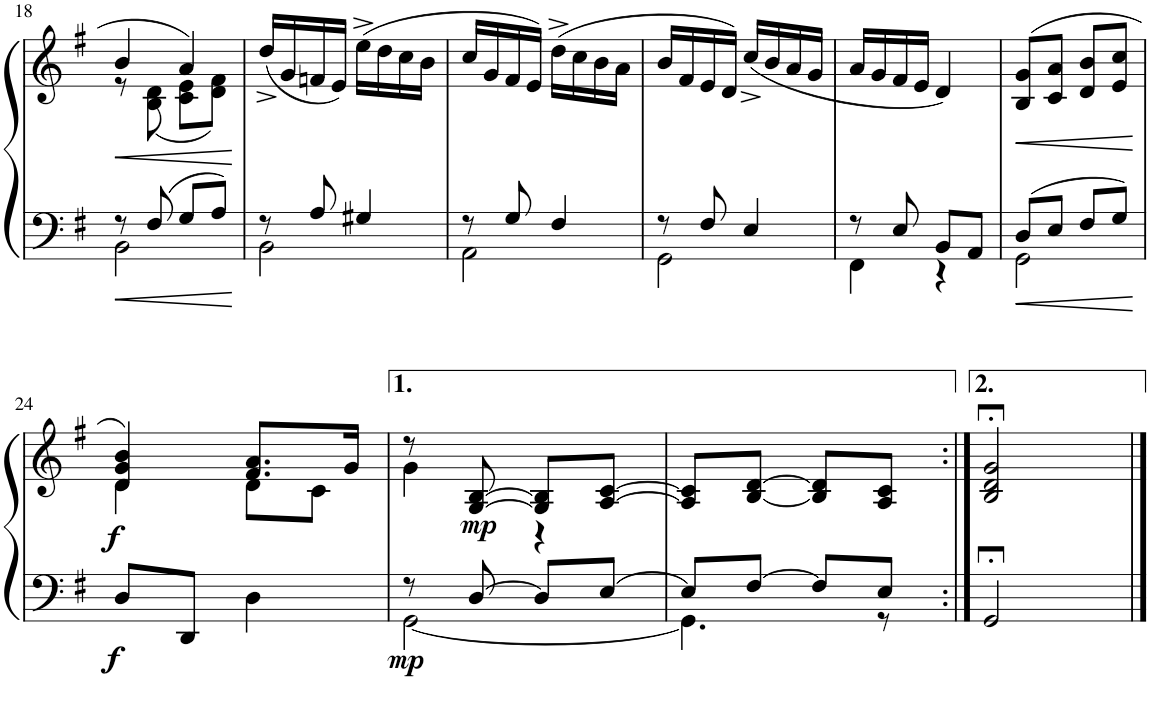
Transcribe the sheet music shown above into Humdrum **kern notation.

**kern	**kern	**dynam
*part1	*part1	*part1
*staff2	*staff1	*staff1/2
*I"Piano	*	*
*I'Pno.	*	*
!!LO:PB:g=z
*clefF4	*clefG2	*
*k[f#]	*k[f#]	*
*M2/4	*M2/4	*
=18	=18	=18
*^	*	*
!	!	!	!LO:HP:b
*	*	*^	*
8r	2BB\	4b/	8r	<
8F#/	.	.	(8B\ 8d\	.
8G/L	.	4a/	8c\ 8e\L	.
8A/J	.	.	8d\ 8f#\J)	.
*v	*v	*	*	*
*	*v	*v	*
.	.	[
=19	=19	=19
*^	*	*
8r	2BB\	(16dd^/LL	.
.	.	16g/	.
8A/	.	16fn/	.
.	.	16e/JJ)	.
4G#X/	.	(16ee^\LL	.
.	.	16dd\	.
.	.	16cc\	.
.	.	16b\JJ	.
=20	=20	=20	=20
8r	2AA\	16cc/LL	.
.	.	16g/	.
8G/	.	16f#/	.
.	.	16e/JJ)	.
4F#/	.	(16dd^\LL	.
.	.	16cc\	.
.	.	16b\	.
.	.	16a\JJ	.
=21	=21	=21	=21
8r	2GG\	16b/LL	.
.	.	16f#/	.
8F#/	.	16e/	.
.	.	16d/JJ)	.
4E/	.	(16cc^/LL	.
.	.	16b/	.
.	.	16a/	.
.	.	16g/JJ	.
=22	=22	=22	=22
8r	4FF#\	16a/LL	.
.	.	16g/	.
8E/	.	16f#/	.
.	.	16e/JJ	.
8BB/L	4r	4d/)	.
8AA/J	.	.	.
=23	=23	=23	=23
!	!	!	!LO:HP:b
8D/L	2GG\	(8B/ 8g/L	<
8E/J	.	8c/ 8a/J	.
8F#/L	.	8d/ 8b/L	.
8G/J	.	8e/ 8cc/J	.
*v	*v	*	*
.	.	[
!!LO:LB:g=z
=24	=24	=24
*	*^	*
!	!	!	!LO:DY:b=2
!	!	!	!LO:DY:n=1:b
8D/L	4d/ 4g/ 4b/)	4d\	f f
8DD/J	.	.	.
4D\	8.f#/ 8.a/L	8d\L	.
.	.	8c\J	.
.	16g/Jk	.	.
=25	=25	=25	=25
*^	*	*	*
!	!	!	!	!LO:DY:b=2
8r	[2GG\	8r	4g\	mp
!	!	!	!	!LO:DY:b
[8D/	.	[8G/ [8B/	.	mp
8D/L]	.	8G/] 8B/]L	4r	.
[8E/J	.	[8A/ [8c/J	.	.
*	*	*v	*v	*
=26	=26	=26	=26
8E/L]	4.GG\]	8A/] 8c/]L	.
[8F#/J	.	[8B/ [8d/J	.
8F#/L]	.	8B/] 8d/]L	.
8E/J	8r	8A/ 8c/J	.
*v	*v	*	*
=27:|!	=27:|!	=27:|!
2GG;</	2B/;< 2d/;< 2g/;<	.
==	==	==
*-	*-	*-
